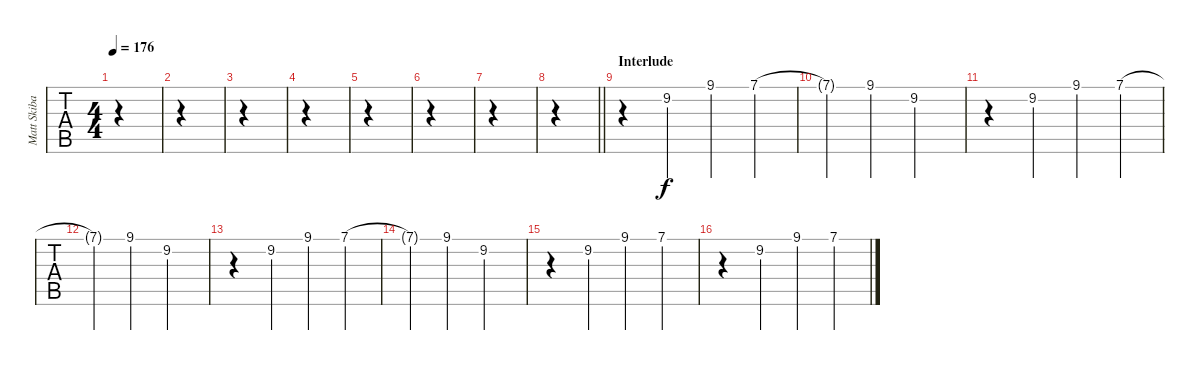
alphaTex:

\track ("Matt Skiba - Guitar Three" "Matt Skiba") {instrument electricguitarclean}
\staff {tabs}
\tuning (E4 B3 G3 D3 A2 E2) {hide}
\ts (4 4)
\tempo 176
\clef g2
\ks e
|
|
|
|
|
|
|
\barLineRight lightlight
|
\section ("" "Interlude")
r.4 9.2.4 9.1.4 7.1.4 |
7.1{t}.4 9.1.4 9.2.2 |
r.4 9.2.4 9.1.4 7.1.4 |
7.1{t}.4 9.1.4 9.2.2 |
r.4 9.2.4 9.1.4 7.1.4 |
7.1{t}.4 9.1.4 9.2.2 |
r.4 9.2.4 9.1.4 7.1.4 |
r.4 9.2.4 9.1.4 7.1.4
